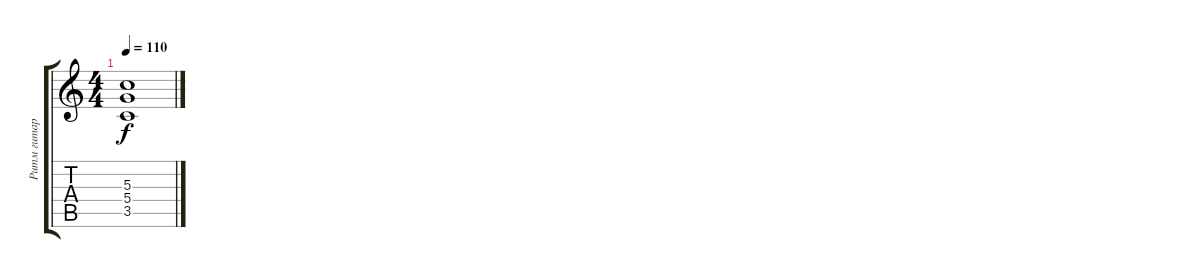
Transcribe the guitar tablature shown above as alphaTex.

\track ("Ритм гитара" "Ритм гитар") {instrument distortionguitar}
\staff {score tabs}
\tuning (E4 B3 G3 D3 A2 E2) {hide}
\ts (4 4)
\tempo 110
\clef g2
\ks c
(5.3{t} 5.4{t} 3.5{t}).1{dy f}
